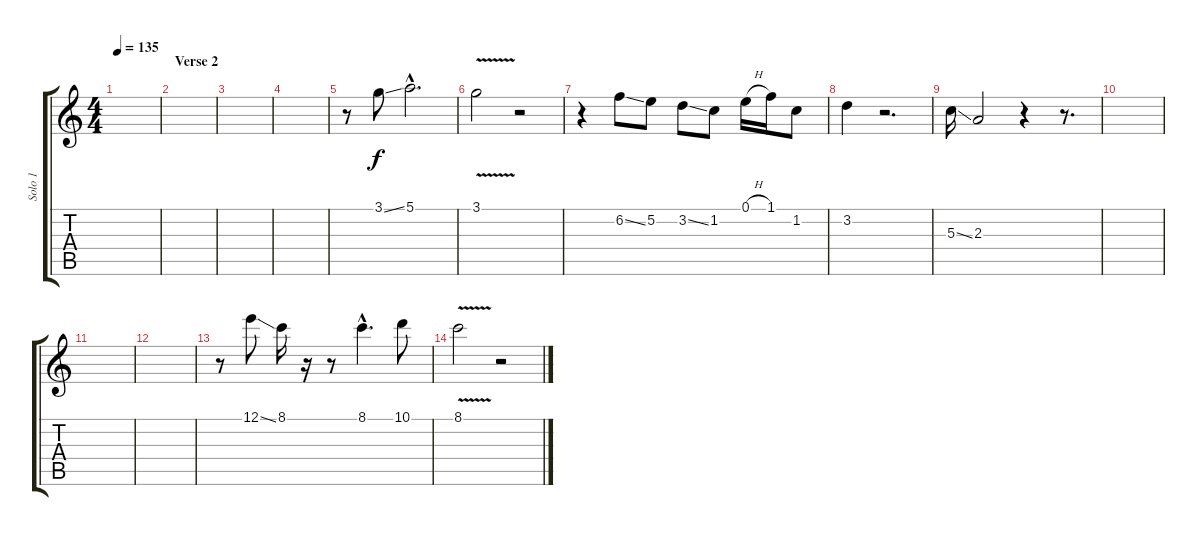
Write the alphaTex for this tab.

\track ("Solo 1" "Solo 1") {instrument electricguitarjazz}
\staff {score tabs}
\tuning (E4 B3 G3 D3 A2 E2) {hide}
\ts (4 4)
\tempo 135
\clef g2
\ks c
|
\section ("" "Verse 2")
|
|
|
r.8 3.1{ss}.8 5.1{hac}.2{d} |
3.1{v}.2 r.2 |
r.4 6.2{ss}.8 5.2.8 3.2{ss}.8 1.2.8 0.1{h}.16 1.1.16 1.2.8 |
3.2.4 r.2{d} |
5.3{ss}.16 2.3.2 r.4 r.8{d} |
|
|
|
r.8 12.1{ss}.8 8.1.16 r.16 r.8 8.1{hac}.4{d} 10.1.8 |
8.1{v}.2 r.2
